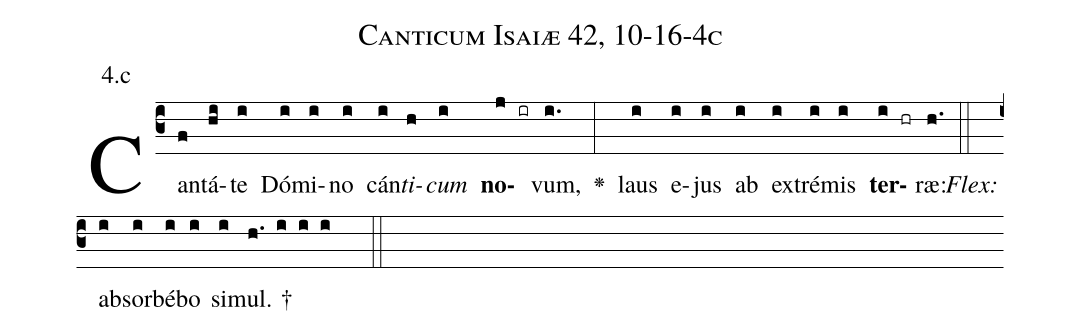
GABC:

name: Canticum Isaiæ 42, 10-16-4c;
annotation: 4.c;
%%
(c3)Can(f)tá(hi)te(i) Dó(i)mi(i)no(i) cán(i)<i>ti</i>(h)<i>cum</i>(i) <b>no</b>(j ir)vum,(i.) <v>\greheightstar</v>(:) laus(i) e(i)jus(i) ab(i) ex(i)tré(i)mis(i) <b>ter</b>(i hr)ræ:(h.) (::)
<i>Flex:</i>()  ab(i)sor(i)bé(i)bo(i) si(i)mul. †(h. i i i  ::)

%E(i) u(i) o(i) u(i) a(i) e.(h.) (::)
